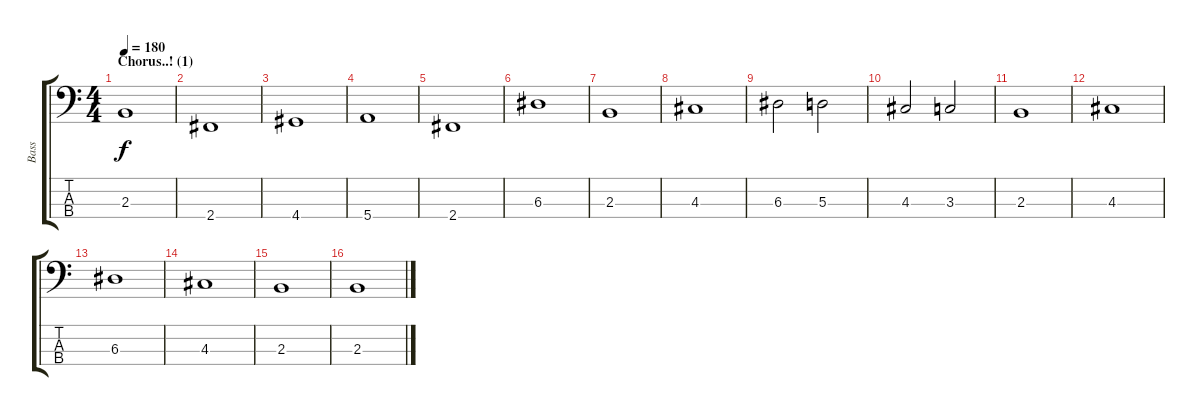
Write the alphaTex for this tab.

\track ("Bass" "Bass") {instrument electricbassfinger}
\staff {score tabs}
\tuning (G2 D2 A1 E1) {hide}
\ts (4 4)
\section ("" "Chorus..! (1)")
\tempo 180
\clef f4
\ks c
2.3.1{dy f} |
2.4.1 |
4.4.1 |
5.4.1 |
2.4.1 |
6.3.1 |
2.3.1 |
4.3.1 |
6.3.2 5.3.2 |
4.3.2 3.3.2 |
2.3.1 |
4.3.1 |
6.3.1 |
4.3.1 |
2.3.1 |
2.3.1
